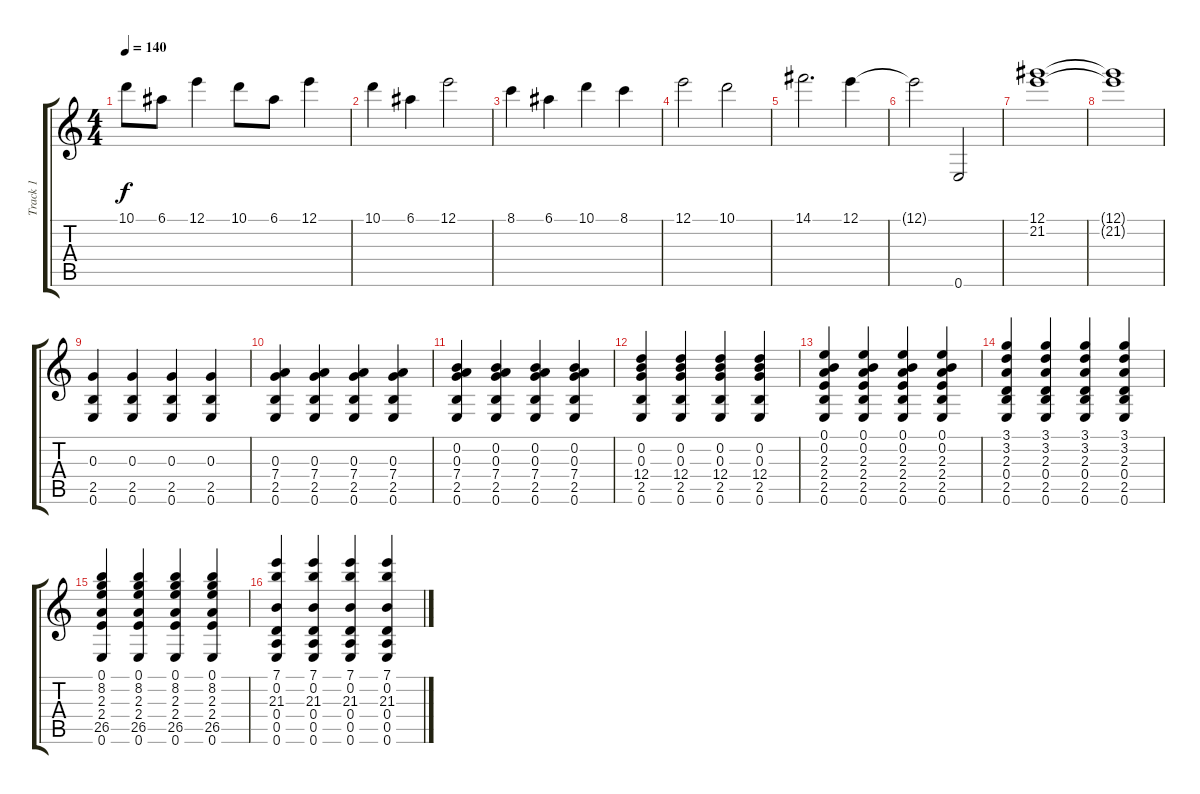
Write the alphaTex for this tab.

\track ("Track 1" "Track 1") {mute instrument acousticguitarsteel}
\staff {score tabs}
\tuning (E4 B3 G3 D3 A2 E2) {hide}
\ts (4 4)
\tempo 140
\clef g2
\ks aminor
10.1.8{dy f} 6.1.8 12.1.4 10.1.8 6.1.8 12.1.4 |
10.1.4 6.1.4 12.1.2 |
8.1.4 6.1.4 10.1.4 8.1.4 |
12.1.2 10.1.2 |
14.1.2{d} 12.1.4 |
12.1{t}.2 0.6.2 |
(12.1 21.2).1 |
(12.1{t} 21.2{t}).1 |
(0.3 2.5 0.6).4 (0.3 2.5 0.6).4 (0.3 2.5 0.6).4 (0.3 2.5 0.6).4 |
(0.3 7.4 2.5 0.6).4 (0.3 7.4 2.5 0.6).4 (0.3 7.4 2.5 0.6).4 (0.3 7.4 2.5 0.6).4 |
(0.2 0.3 7.4 2.5 0.6).4 (0.2 0.3 7.4 2.5 0.6).4 (0.2 0.3 7.4 2.5 0.6).4 (0.2 0.3 7.4 2.5 0.6).4 |
(0.2 0.3 12.4 2.5 0.6).4 (0.2 0.3 12.4 2.5 0.6).4 (0.2 0.3 12.4 2.5 0.6).4 (0.2 0.3 12.4 2.5 0.6).4 |
(0.1 0.2 2.3 2.4 2.5 0.6).4 (0.1 0.2 2.3 2.4 2.5 0.6).4 (0.1 0.2 2.3 2.4 2.5 0.6).4 (0.1 0.2 2.3 2.4 2.5 0.6).4 |
(3.1 3.2 2.3 0.4 2.5 0.6).4 (3.1 3.2 2.3 0.4 2.5 0.6).4 (3.1 3.2 2.3 0.4 2.5 0.6).4 (3.1 3.2 2.3 0.4 2.5 0.6).4 |
(0.1 8.2 2.3 2.4 26.5 0.6).4 (0.1 8.2 2.3 2.4 26.5 0.6).4 (0.1 8.2 2.3 2.4 26.5 0.6).4 (0.1 8.2 2.3 2.4 26.5 0.6).4 |
(7.1 0.2 21.3 0.4 0.5 0.6).4 (7.1 0.2 21.3 0.4 0.5 0.6).4 (7.1 0.2 21.3 0.4 0.5 0.6).4 (7.1 0.2 21.3 0.4 0.5 0.6).4
